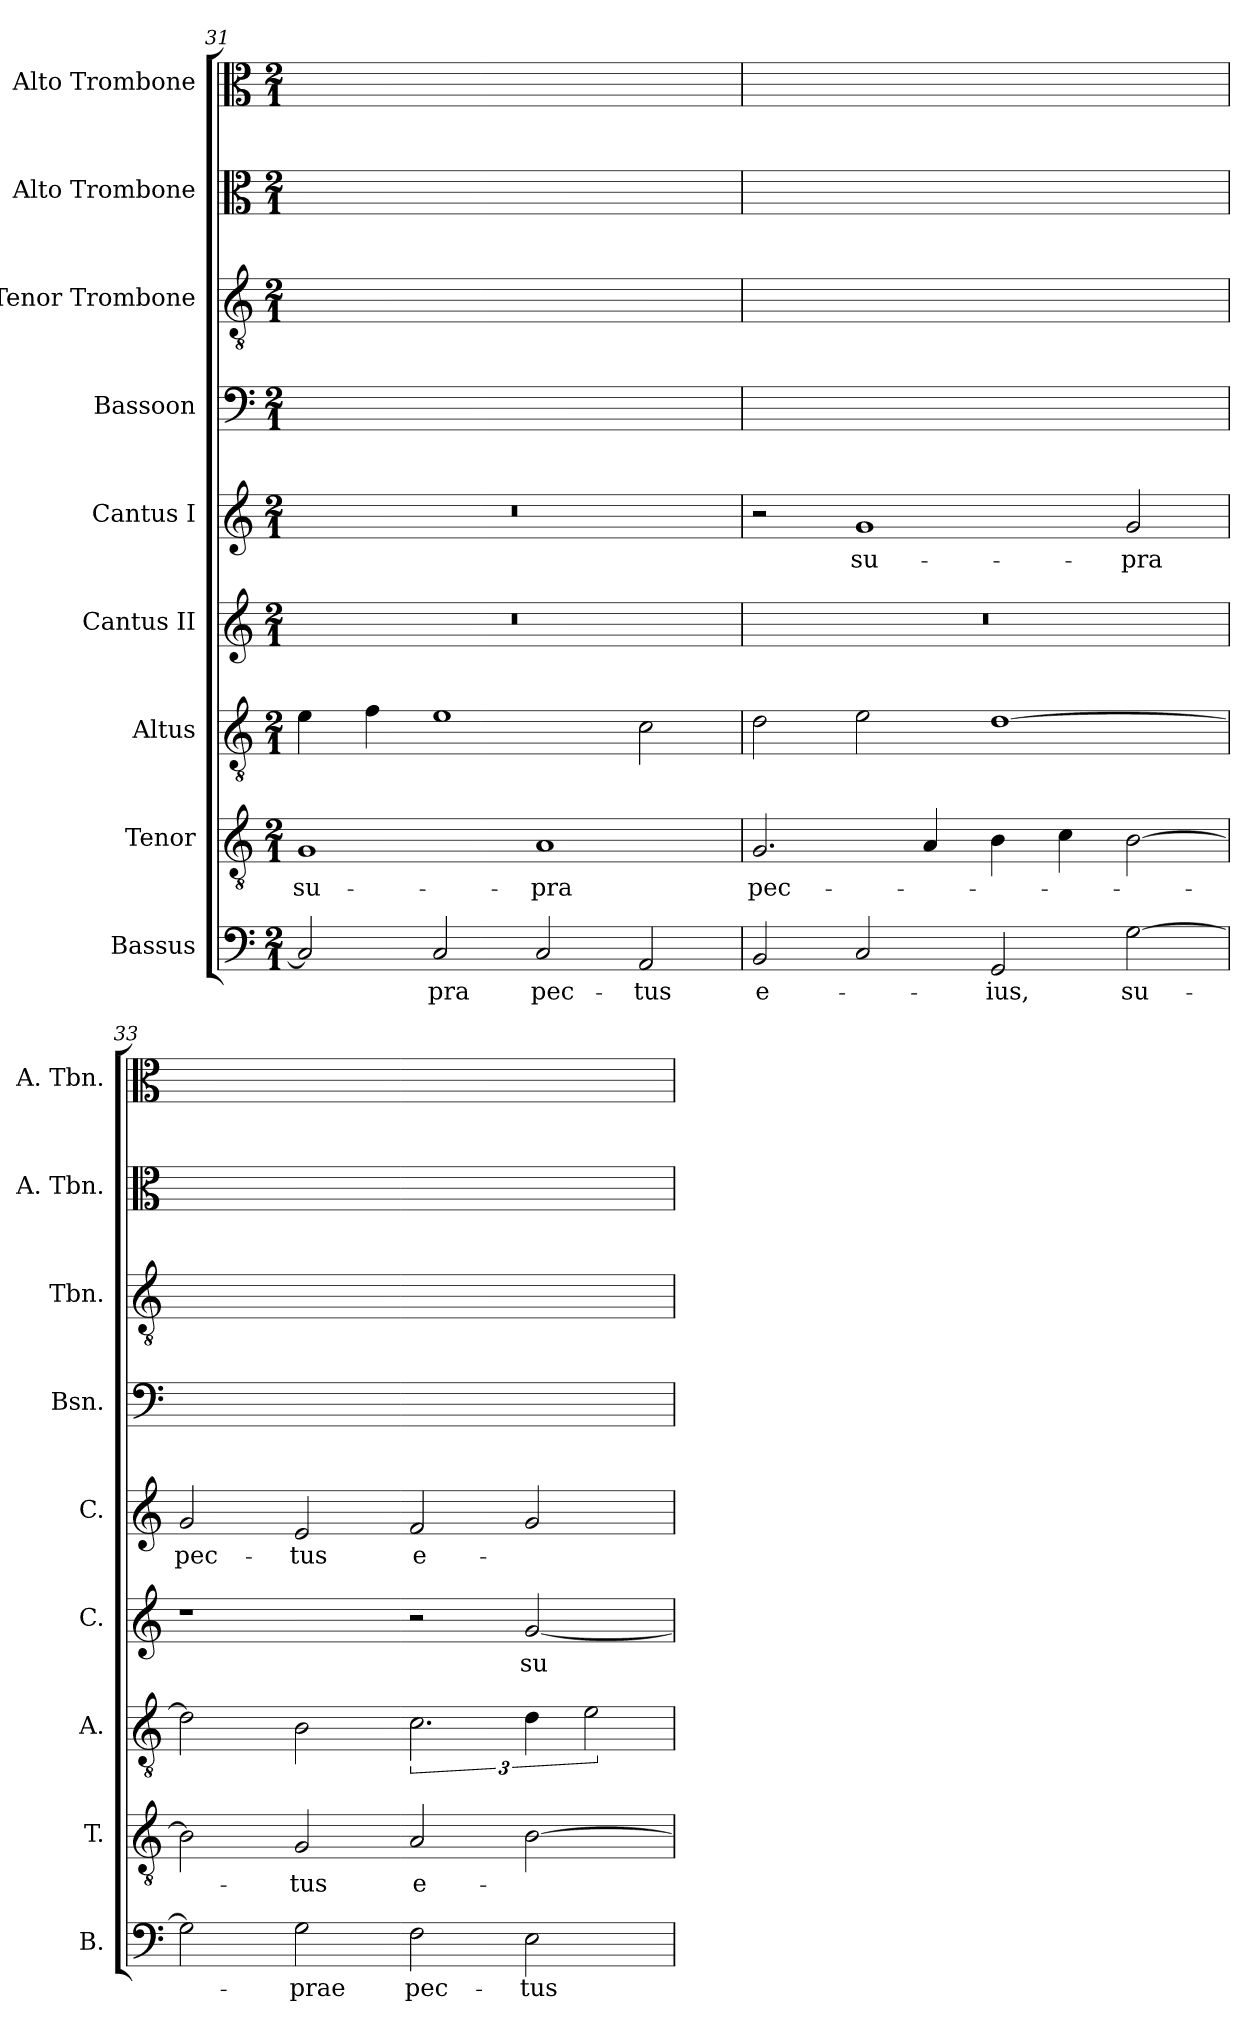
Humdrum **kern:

**kern	**text	**kern	**text	**kern	**kern	**text	**kern	**text	**kern	**text	**kern	**text	**kern	**text	**kern	**text
*part9	*part9	*part8	*part8	*part7	*part6	*part6	*part5	*part5	*part4	*part4	*part3	*part3	*part2	*part2	*part1	*part1
*staff9	*staff9	*staff8	*staff8	*staff7	*staff6	*staff6	*staff5	*staff5	*staff4	*staff4	*staff3	*staff3	*staff2	*staff2	*staff1	*staff1
*I"Bassus	*	*I"Tenor	*	*I"Altus	*I"Cantus II	*	*I"Cantus I	*	*I"Bassoon	*	*I"Tenor Trombone	*	*I"Alto Trombone	*	*I"Alto Trombone	*
*I'B.	*	*I'T.	*	*I'A.	*I'C.	*	*I'C.	*	*I'Bsn.	*	*I'Tbn.	*	*I'A. Tbn.	*	*I'A. Tbn.	*
*clefF4	*	*clefGv2	*	*clefGv2	*clefG2	*	*clefG2	*	*clefF4	*	*clefGv2	*	*clefC3	*	*clefC3	*
*	*	*ITrd7c12	*	*ITrd7c12	*	*	*	*	*	*	*	*	*	*	*	*
*k[]	*	*k[]	*	*k[]	*k[]	*	*k[]	*	*k[]	*	*k[]	*	*k[]	*	*k[]	*
*C:	*	*C:	*	*C:	*C:	*	*C:	*	*C:	*	*C:	*	*C:	*	*C:	*
*M2/1	*	*M2/1	*	*M2/1	*M2/1	*	*M2/1	*	*M2/1	*	*M2/1	*	*M2/1	*	*M2/1	*
=31	=31	=31	=31	=31	=31	=31	=31	=31	=31	=31	=31	=31	=31	=31	=31	=31
!	!	!	!LO:LY:b	!	!LO:N:vis=1	!	!LO:N:vis=1	!	!	!	!	!	!	!	!	!
2C/]	.	1GG	su-	4E\	0r	.	0r	.	2C/yy]	.	1GGyy	su-	0ryy	.	0ryy	.
.	.	.	.	4F\	.	.	.	.	.	.	.	.	.	.	.	.
!	!LO:LY:b	!	!	!	!	!	!	!	!	!	!	!	!	!	!	!
2C/	-pra	.	.	1E	.	.	.	.	2C/yy	-pra	.	.	.	.	.	.
!	!LO:LY:b	!	!LO:LY:b	!	!	!	!	!	!	!	!	!	!	!	!	!
2C/	pec-	1AA	-pra	.	.	.	.	.	2C/yy	pec-	1AAyy	-pra	.	.	.	.
!	!LO:LY:b	!	!	!	!	!	!	!	!	!	!	!	!	!	!	!
2AA/	-tus	.	.	2C\	.	.	.	.	2AA/yy	-tus	.	.	.	.	.	.
=32	=32	=32	=32	=32	=32	=32	=32	=32	=32	=32	=32	=32	=32	=32	=32	=32
!	!LO:LY:b	!	!LO:LY:b	!	!LO:N:vis=1	!	!	!	!	!	!	!	!	!	!	!
2BB/	e-	2.GG/	pec-	2D\	0r	.	2r	.	2BB/yy	e-	2.GG/yy	pec-	0ryy	.	2ryy	.
!	!	!	!	!	!	!	!	!LO:LY:b	!	!	!	!	!	!	!	!
2C/	.	.	.	2E\	.	.	1g	su-	2C/yy	.	.	.	.	.	1gyy	su-
.	.	4AA/	.	.	.	.	.	.	.	.	4AA/yy	.	.	.	.	.
!	!LO:LY:b	!	!	!	!	!	!	!	!	!	!	!	!	!	!	!
2GG/	-ius,	4BB\	.	[>1D	.	.	.	.	2GG/yy	-ius,	4BB/yy	.	.	.	.	.
.	.	4C\	.	.	.	.	.	.	.	.	4C/yy	.	.	.	.	.
!	!LO:LY:b	!	!	!	!	!	!	!LO:LY:b	!	!	!	!	!	!	!	!
[>2G\	su-	[>2BB\	.	.	.	.	2g/	-pra	[>2G\yy	su-	[<2BB/yy	.	.	.	2g\yy	-pra
!!LO:LB:g=z
=33	=33	=33	=33	=33	=33	=33	=33	=33	=33	=33	=33	=33	=33	=33	=33	=33
!	!	!	!	!	!	!	!	!LO:LY:b	!	!	!	!	!	!	!	!
2G\]	.	2BB\]	.	2D\]	1r	.	2g/	pec-	2G\yy]	.	2BB/yy]	.	1ryy	.	2g\yy	pec-
!	!LO:LY:b	!	!LO:LY:b	!	!	!	!	!LO:LY:b	!	!	!	!	!	!	!	!
2G\	-prae	2GG/	-tus	2BB\	.	.	2e/	-tus	2G\yy	-prae	2GG/yy	-tus	.	.	2e\yy	-tus
!	!LO:LY:b	!	!LO:LY:b	!	!	!	!	!LO:LY:b	!	!	!	!	!	!	!	!
2F\	pec-	2AA/	e-	3.C\	2r	.	2f/	e-	2F\yy	pec-	2AA/yy	e-	2ryy	.	2f\yy	e-
!	!LO:LY:b	!	!	!	!	!LO:LY:b	!	!	!	!	!	!	!	!	!	!
2E\	-tus	[>2BB\	.	6D\	[<2g/	su-	2g/	.	2E\yy	-tus	[<2BB/yy	.	[>2g\yy	su-	2g\yy	.
.	.	.	.	3E\	.	.	.	.	.	.	.	.	.	.	.	.
=	=	=	=	=	=	=	=	=	=	=	=	=	=	=	=	=
*-	*-	*-	*-	*-	*-	*-	*-	*-	*-	*-	*-	*-	*-	*-	*-	*-
